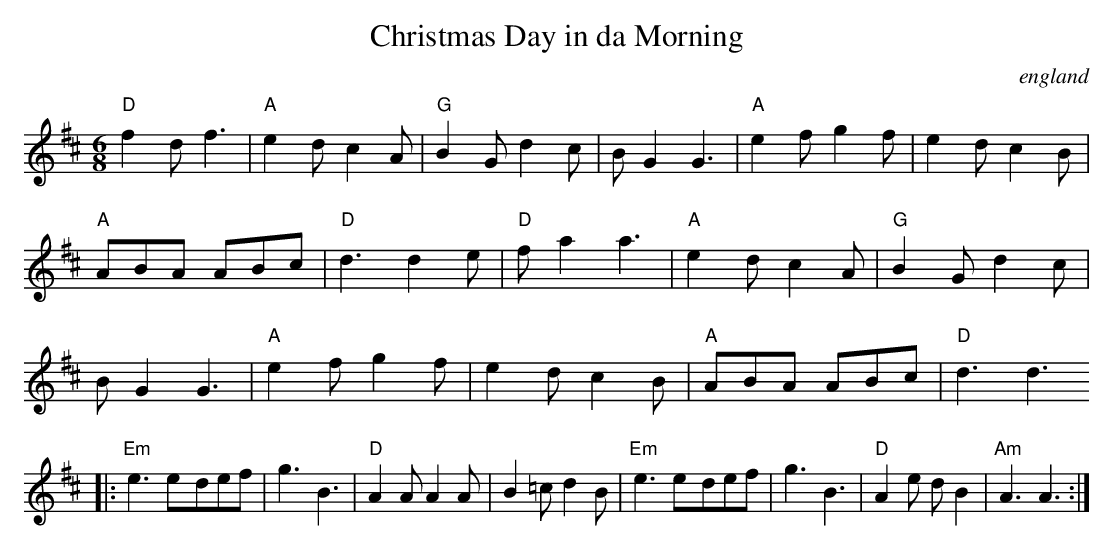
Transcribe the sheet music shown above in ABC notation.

X:1
T:Christmas Day in da Morning
O:england
M:6/8
K:D
"D"f2d f3|"A"e2d c2A|"G"B2G d2c|BG2 G3|"A"e2f g2f|e2d c2B|
"A"ABA ABc|"D"d3 d2e|"D"fa2 a3|"A"e2d c2A|"G"B2G d2c|
BG2 G3|"A"e2f g2f|e2d c2B|"A"ABA ABc|"D"d3 d3
|:"Em"e3 e-def|g3 B3|"D"A2A A2A|B2=c d2B|"Em"e3 e-def|g3 B3|"D"A2e dB2|\
"Am"A3 A3:|
